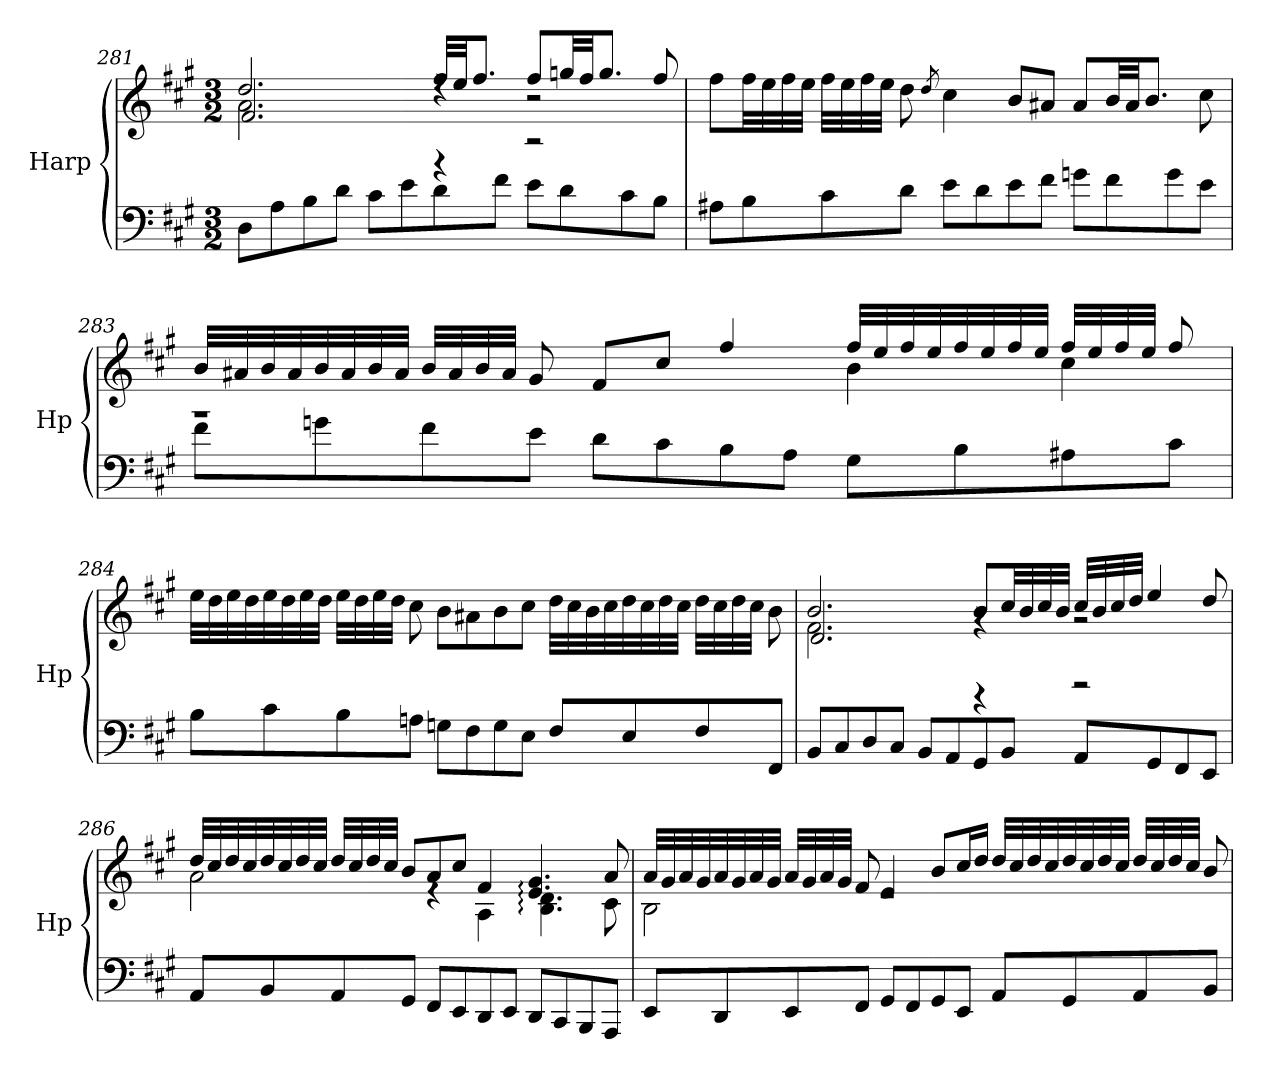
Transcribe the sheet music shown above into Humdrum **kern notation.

**kern	**kern
*part1	*part1
*staff2	*staff1
*I"Harp	*
*I'Hp	*
!!LO:LB:g=z
*clefF4	*clefG2
*k[f#c#g#]	*k[f#c#g#]
*M3/2	*M3/2
=281	=281
*	*^
*	*	*^
8D\L	2.dd/	2.a\	2.f#/
8A\	.	.	.
8B\	.	.	.
8d\J	.	.	.
8c#\L	.	.	.
8e\	.	.	.
8d\	32ff#/LLL	4rdd	4rD
.	32ee/JJ	.	.
.	8.ff#/J	.	.
8f#\J	.	.	.
8e\L	8ff#/L	2r	2rA
8d\	32ggn/LL	.	.
.	32ff#/JJ	.	.
.	8.gg/J	.	.
8c#\	.	.	.
8B\J	8ff#/	.	.
*	*v	*v	*v
=282	=282
8A#X\L	8ff#\L
8B\	32ff#\LL
.	32ee\
.	32ff#\
.	32ee\JJJ
8c#\	32ff#\LLL
.	32ee\
.	32ff#\
.	32ee\JJJ
8d\J	8dd\
.	8qdd/
8e\L	4cc#\
8d\	.
8e\	8b/L
8f#\J	8a#X/J
8gn\L	8a#/L
8f#\	32b/LL
.	32a#/JJ
.	8.b/J
8g\	.
8e\J	8cc#\
!!LO:LB:g=z
=283	=283
*	*^
8f#\L	32b/LLL	1r
.	32a#X/	.
.	32b/	.
.	32a#/	.
8gn\	32b/	.
.	32a#/	.
.	32b/	.
.	32a#/JJJ	.
8f#\	32b/LLL	.
.	32a#/	.
.	32b/	.
.	32a#/JJJ	.
8e\J	8g#/	.
8d\L	8f#/L	.
8c#\	8cc#/J	.
8B\	4ff#/	.
8A\J	.	.
8G#\L	32ff#/LLL	4b\
.	32ee/	.
.	32ff#/	.
.	32ee/	.
8B\	32ff#/	.
.	32ee/	.
.	32ff#/	.
.	32ee/JJJ	.
8A#X\	32ff#/LLL	4cc#\
.	32ee/	.
.	32ff#/	.
.	32ee/JJJ	.
8c#\J	8ff#/	.
*	*v	*v
!!LO:LB:g=z
=284	=284
8B\L	32ee\LLL
.	32dd\
.	32ee\
.	32dd\
8c#\	32ee\
.	32dd\
.	32ee\
.	32dd\JJJ
8B\	32ee\LLL
.	32dd\
.	32ee\
.	32dd\JJJ
8An\J	8cc#\
8Gn\L	8b\L
8F#\	8a#X\
8G\	8b\
8E\J	8cc#\J
8F#/L	32dd\LLL
.	32cc#\
.	32b\
.	32cc#\
8E/	32dd\
.	32cc#\
.	32dd\
.	32cc#\JJJ
8F#/	32dd\LLL
.	32cc#\
.	32dd\
.	32cc#\JJJ
8FF#/J	8b\
!!LO:LB:g=z
=285	=285
*	*^
*	*	*^
8BB/L	2.b/	2.f#\	2.d/
8C#/	.	.	.
8D/	.	.	.
8C#/J	.	.	.
8BB/L	.	.	.
8AA/	.	.	.
8GG#/	8b/L	4rg	4rGG
8BB/J	32cc#/LL	.	.
.	32b/	.	.
.	32cc#/	.	.
.	32b/JJJ	.	.
8AA/L	32cc#/LLL	2rg	2rBB
.	32b/	.	.
.	32cc#/	.	.
.	32dd/JJJ	.	.
8GG#/	4ee/	.	.
8FF#/	.	.	.
8EE/J	8dd/	.	.
*	*	*v	*v
=286	=286	=286
8AA/L	32dd/LLL	2a\
.	32cc#/	.
.	32dd/	.
.	32cc#/	.
8BB/	32dd/	.
.	32cc#/	.
.	32dd/	.
.	32cc#/JJJ	.
8AA/	32dd/LLL	.
.	32cc#/	.
.	32dd/	.
.	32cc#/JJJ	.
8GG#/J	8b/L	.
8FF#/L	8a/	4re
8EE/	8cc#/J	.
8DD/	4f#/	4A\
8EE/J	.	.
8DD/L	4.e/: 4.g#/:	4.B\: 4.d\:
8CC#/	.	.
8BBB/	.	.
8AAA/J	8a/	8c#\
!!LO:PB:g=z	!!
=287	=287	=287
8EE/L	32a/LLL	2B\
.	32g#/	.
.	32a/	.
.	32g#/	.
8DD/	32a/	.
.	32g#/	.
.	32a/	.
.	32g#/JJJ	.
8EE/	32a/LLL	.
.	32g#/	.
.	32a/	.
.	32g#/JJJ	.
8FF#/J	8f#/	.
8GG#/L	4e/	1re
8FF#/	.	.
8GG#/	8b/L	.
8EE/J	16cc#/L	.
.	16dd/JJ	.
8AA/L	32dd/LLL	.
.	32cc#/	.
.	32dd/	.
.	32cc#/	.
8GG#/	32dd/	.
.	32cc#/	.
.	32dd/	.
.	32cc#/JJJ	.
8AA/	32dd/LLL	.
.	32cc#/	.
.	32dd/	.
.	32cc#/JJJ	.
8BB/J	8b/	.
*	*v	*v
=	=
*-	*-
